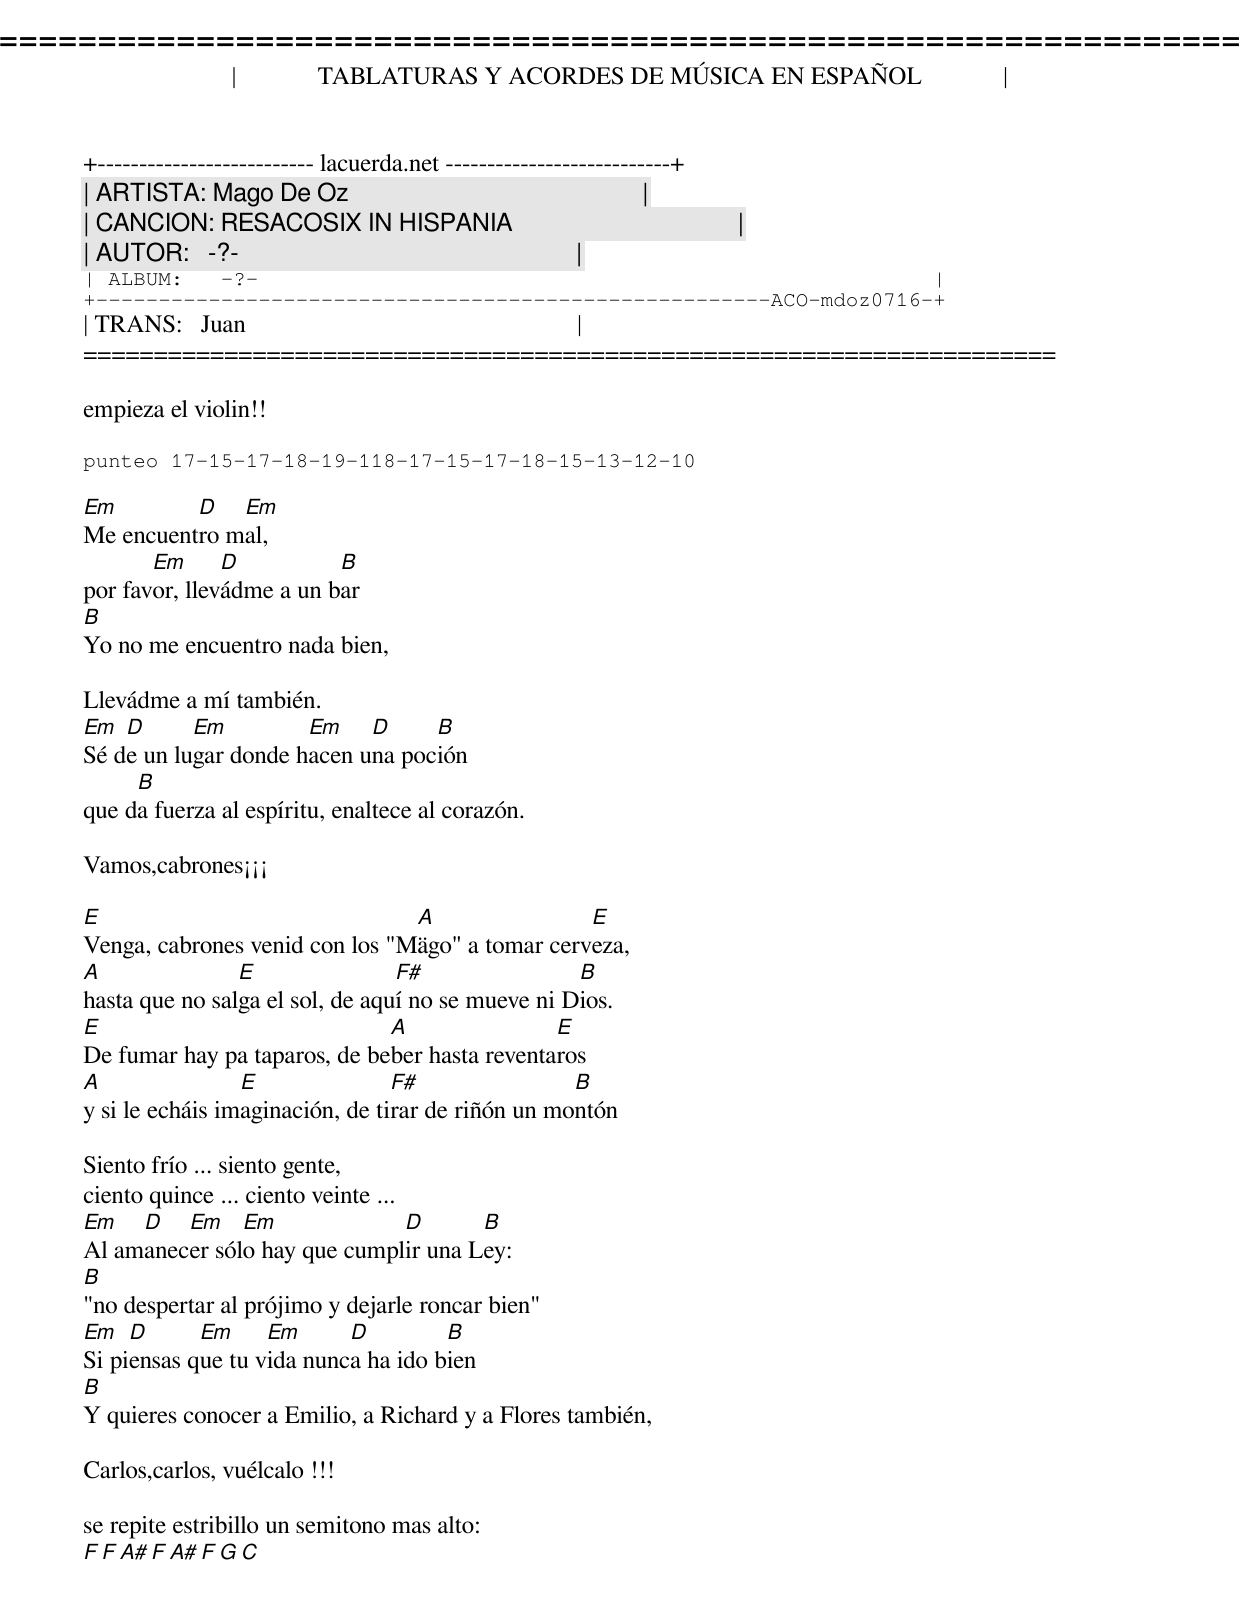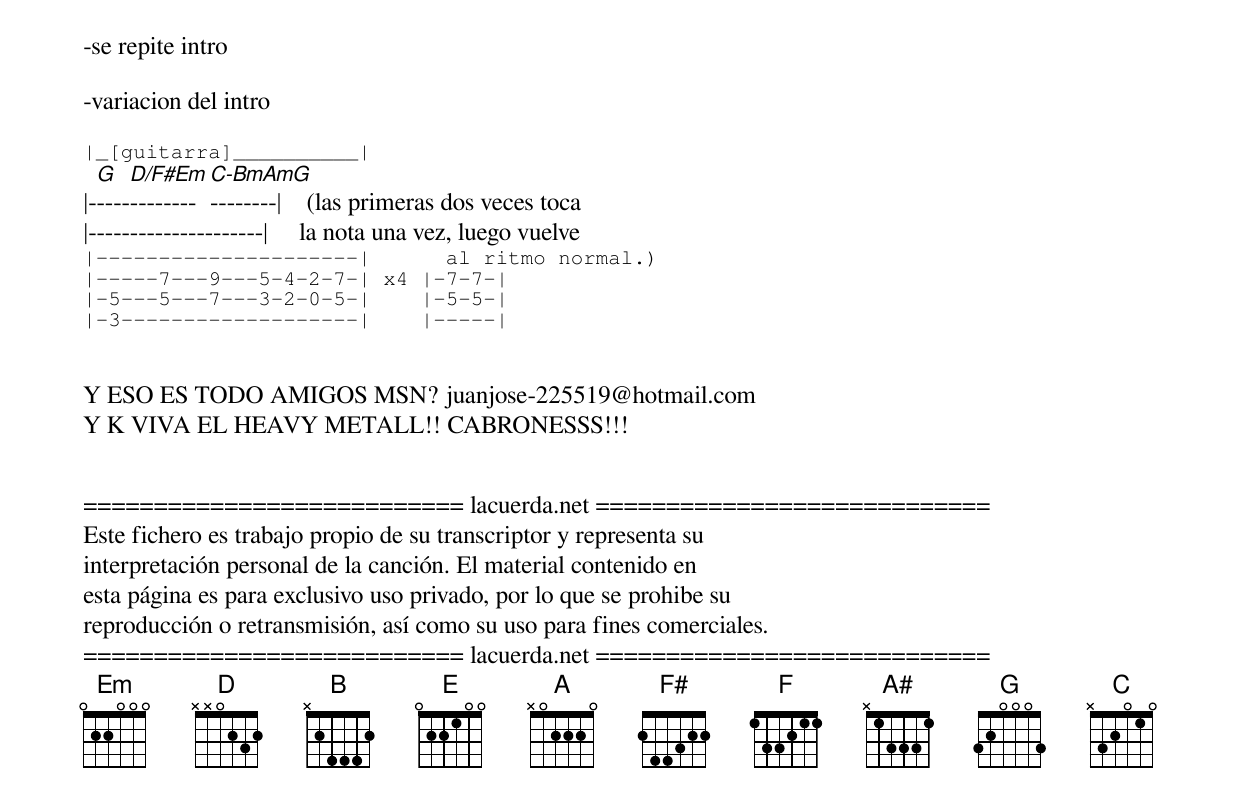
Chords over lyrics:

=====================================================================
|             TABLATURAS Y ACORDES DE MÚSICA EN ESPAÑOL             |
+-------------------------- lacuerda.net ---------------------------+
| ARTISTA: Mago De Oz                                               |
| CANCION: RESACOSIX IN HISPANIA                                    |
| AUTOR:   -?-                                                      |
| ALBUM:   -?-                                                      |
+------------------------------------------------------ACO-mdoz0716-+
| TRANS:   Juan                                                     |
=====================================================================

empieza el violin!!

punteo 17-15-17-18-19-118-17-15-17-18-15-13-12-10

Em        D   Em
Me encuentro mal,
       Em      D          B
por favor, llevádme a un bar
B
Yo no me encuentro nada bien,

Llevádme a mí también.
Em  D      Em         Em    D     B
Sé de un lugar donde hacen una poción
     B
que da fuerza al espíritu, enaltece al corazón.

Vamos,cabrones¡¡¡

E                               A                E
Venga, cabrones venid con los "Mägo" a tomar cerveza,
A               E                F#                B
hasta que no salga el sol, de aquí no se mueve ni Dios.
E                             A                E
De fumar hay pa taparos, de beber hasta reventaros
A                E               F#                B
y si le echáis imaginación, de tirar de riñón un montón

Siento frío ... siento gente,
ciento quince ... ciento veinte ...
Em   D   Em    Em             D       B
Al amanecer sólo hay que cumplir una Ley:
B
"no despertar al prójimo y dejarle roncar bien"
Em   D      Em     Em      D         B
Si piensas que tu vida nunca ha ido bien
B
Y quieres conocer a Emilio, a Richard y a Flores también,

Carlos,carlos, vuélcalo !!!

se repite estribillo un semitono mas alto:
  F  F   A#  F   A#  F   G   C




-se repite intro

-variacion del intro

|_[guitarra]__________|
  G   D/F#Em  C-BmAmG
|---------------------|    (las primeras dos veces toca
|---------------------|     la nota una vez, luego vuelve
|---------------------|      al ritmo normal.)
|-----7---9---5-4-2-7-| x4 |-7-7-|
|-5---5---7---3-2-0-5-|    |-5-5-|
|-3-------------------|    |-----|


Y ESO ES TODO AMIGOS MSN? juanjose-225519@hotmail.com
Y K VIVA EL HEAVY METALL!! CABRONESSS!!!


=========================== lacuerda.net ============================
Este fichero es trabajo propio de su transcriptor y representa su
interpretación personal de la canción. El material contenido en
esta página es para exclusivo uso privado, por lo que se prohibe su
reproducción o retransmisión, así como su uso para fines comerciales.
=========================== lacuerda.net ============================
